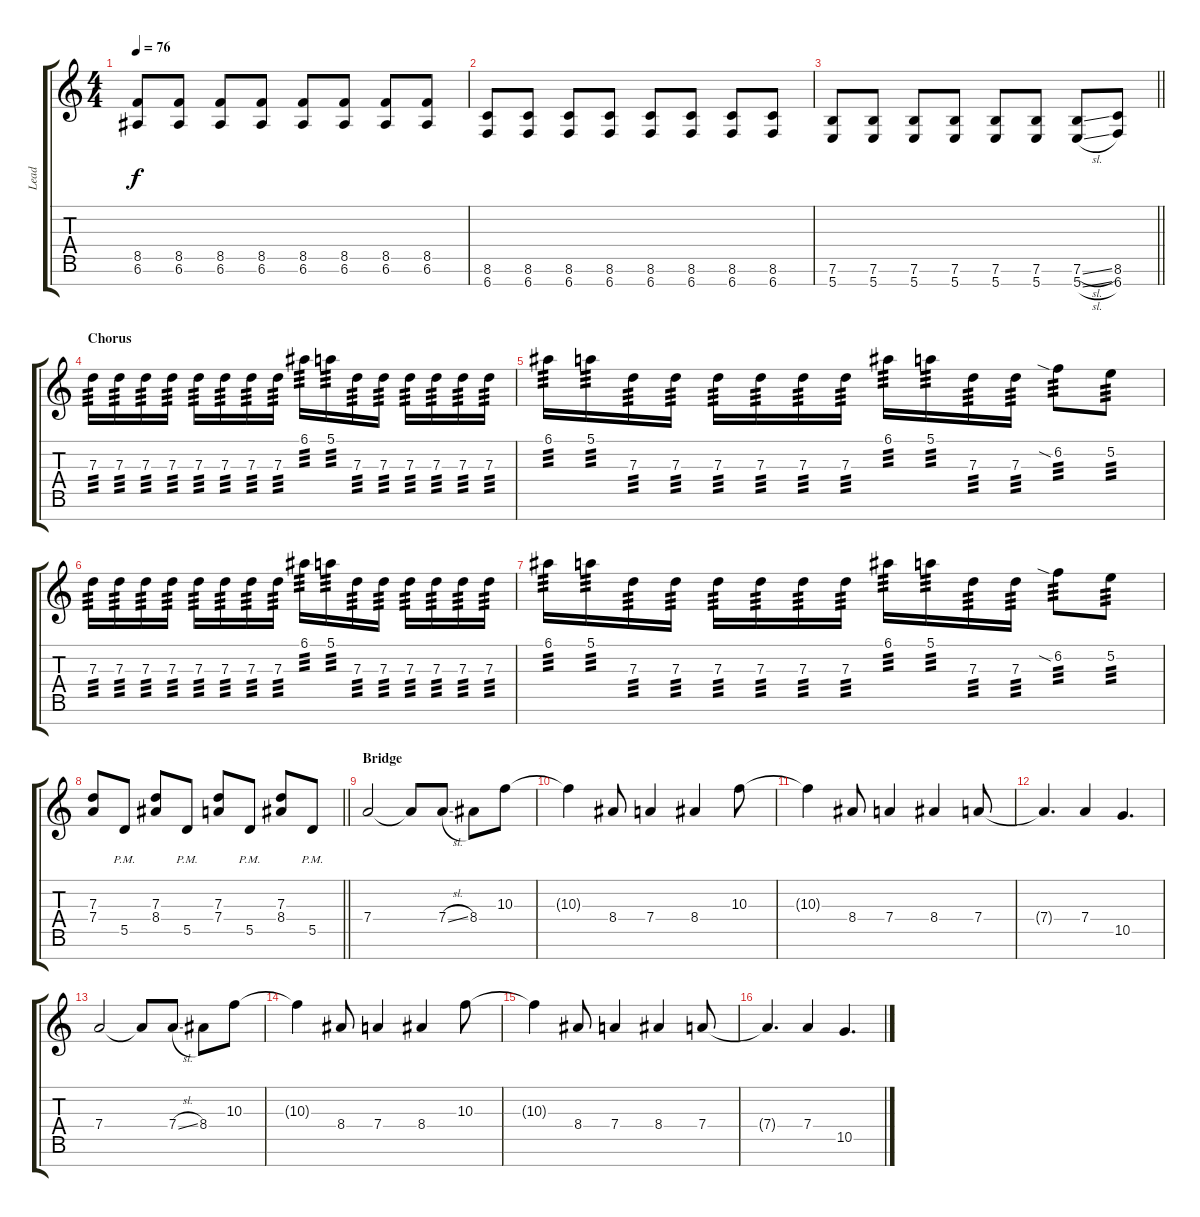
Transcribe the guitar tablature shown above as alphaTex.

\track ("Lead" "Lead") {instrument overdrivenguitar}
\staff {score tabs}
\tuning (E4 B3 G3 D3 A2 E2 B1) {hide}
\ts (4 4)
\tempo 76
\clef g2
\ks c
(8.5 6.6).8{dy f} (8.5 6.6).8 (8.5 6.6).8 (8.5 6.6).8 (8.5 6.6).8 (8.5 6.6).8 (8.5 6.6).8 (8.5 6.6).8 |
(8.6 6.7).8 (8.6 6.7).8 (8.6 6.7).8 (8.6 6.7).8 (8.6 6.7).8 (8.6 6.7).8 (8.6 6.7).8 (8.6 6.7).8 |
\barLineRight lightlight
(7.6 5.7).8 (7.6 5.7).8 (7.6 5.7).8 (7.6 5.7).8 (7.6 5.7).8 (7.6 5.7).8 (7.6{sl} 5.7{sl}).8 (8.6 6.7).8 |
\section ("" "Chorus")
7.3.16{tp 3} 7.3.16{tp 3} 7.3.16{tp 3} 7.3.16{tp 3} 7.3.16{tp 3} 7.3.16{tp 3} 7.3.16{tp 3} 7.3.16{tp 3} 6.1.16{tp 3} 5.1.16{tp 3} 7.3.16{tp 3} 7.3.16{tp 3} 7.3.16{tp 3} 7.3.16{tp 3} 7.3.16{tp 3} 7.3.16{tp 3} |
6.1.16{tp 3} 5.1.16{tp 3} 7.3.16{tp 3} 7.3.16{tp 3} 7.3.16{tp 3} 7.3.16{tp 3} 7.3.16{tp 3} 7.3.16{tp 3} 6.1.16{tp 3} 5.1.16{tp 3} 7.3.16{tp 3} 7.3.16{tp 3} 6.2{sia}.8{tp 3} 5.2.8{tp 3} |
7.3.16{tp 3} 7.3.16{tp 3} 7.3.16{tp 3} 7.3.16{tp 3} 7.3.16{tp 3} 7.3.16{tp 3} 7.3.16{tp 3} 7.3.16{tp 3} 6.1.16{tp 3} 5.1.16{tp 3} 7.3.16{tp 3} 7.3.16{tp 3} 7.3.16{tp 3} 7.3.16{tp 3} 7.3.16{tp 3} 7.3.16{tp 3} |
6.1.16{tp 3} 5.1.16{tp 3} 7.3.16{tp 3} 7.3.16{tp 3} 7.3.16{tp 3} 7.3.16{tp 3} 7.3.16{tp 3} 7.3.16{tp 3} 6.1.16{tp 3} 5.1.16{tp 3} 7.3.16{tp 3} 7.3.16{tp 3} 6.2{sia}.8{tp 3} 5.2.8{tp 3} |
\barLineRight lightlight
(7.3 7.4).8 5.5{pm}.8 (7.3 8.4).8 5.5{pm}.8 (7.3 7.4).8 5.5{pm}.8 (7.3 8.4).8 5.5{pm}.8 |
\section ("" "Bridge")
7.4.2 7.4{t}.8 7.4{sl}.8 8.4.8 10.3.8 |
10.3{t}.4 8.4.8 7.4.4 8.4.4 10.3.8 |
10.3{t}.4 8.4.8 7.4.4 8.4.4 7.4.8 |
7.4{t}.4{d} 7.4.4 10.5.4{d} |
7.4.2 7.4{t}.8 7.4{sl}.8 8.4.8 10.3.8 |
10.3{t}.4 8.4.8 7.4.4 8.4.4 10.3.8 |
10.3{t}.4 8.4.8 7.4.4 8.4.4 7.4.8 |
7.4{t}.4{d} 7.4.4 10.5.4{d}
